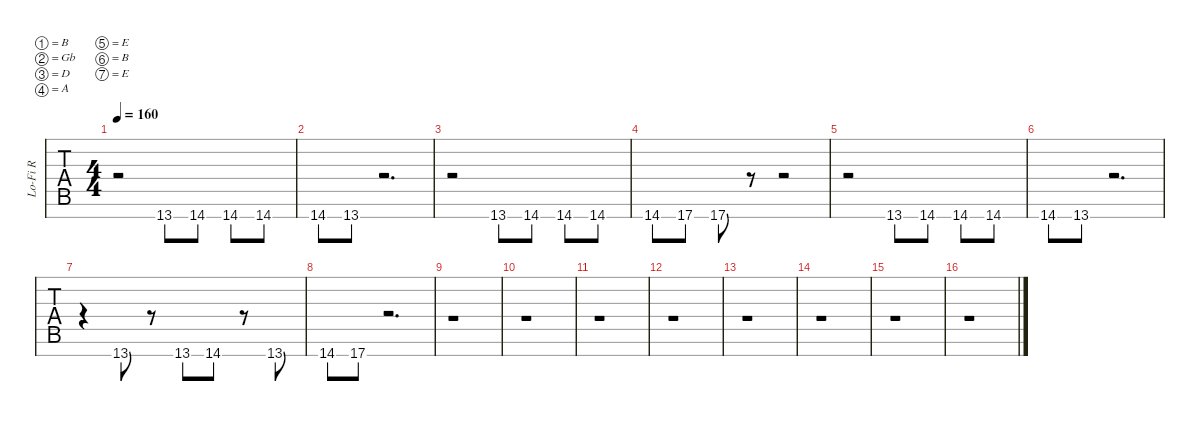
\defaultSystemsLayout 4
\hideDynamics
\bracketExtendMode groupsimilarinstruments
\multiBarRest
\otherSystemsTrackNameOrientation horizontal
\track ("Lo-Fi R" "Lo-Fi R") {instrument distortionguitar}
\staff {tabs}
\tuning (B3 Gb3 D3 A2 E2 B1 E1)
\ts (4 4)
\tempo 160
\clef g2
\ks c
r.2{dy mf} 13.7.8 14.7{acc #}.8 14.7{acc #}.8 14.7{acc #}.8 |
14.7{acc #}.8 13.7.8 r.2{d} |
r.2 13.7.8 14.7{acc #}.8 14.7{acc #}.8 14.7{acc #}.8 |
14.7{acc #}.8 17.7.8 17.7.8 r.8 r.2 |
r.2 13.7.8 14.7{acc #}.8 14.7{acc #}.8 14.7{acc #}.8 |
14.7{acc #}.8 13.7.8 r.2{d} |
r.4 13.7.8 r.8 13.7.8 14.7{acc #}.8 r.8 13.7.8 |
14.7{acc #}.8 17.7.8 r.2{d} |
r.1 |
r.1 |
r.1 |
r.1 |
r.1 |
r.1 |
r.1 |
r.1
